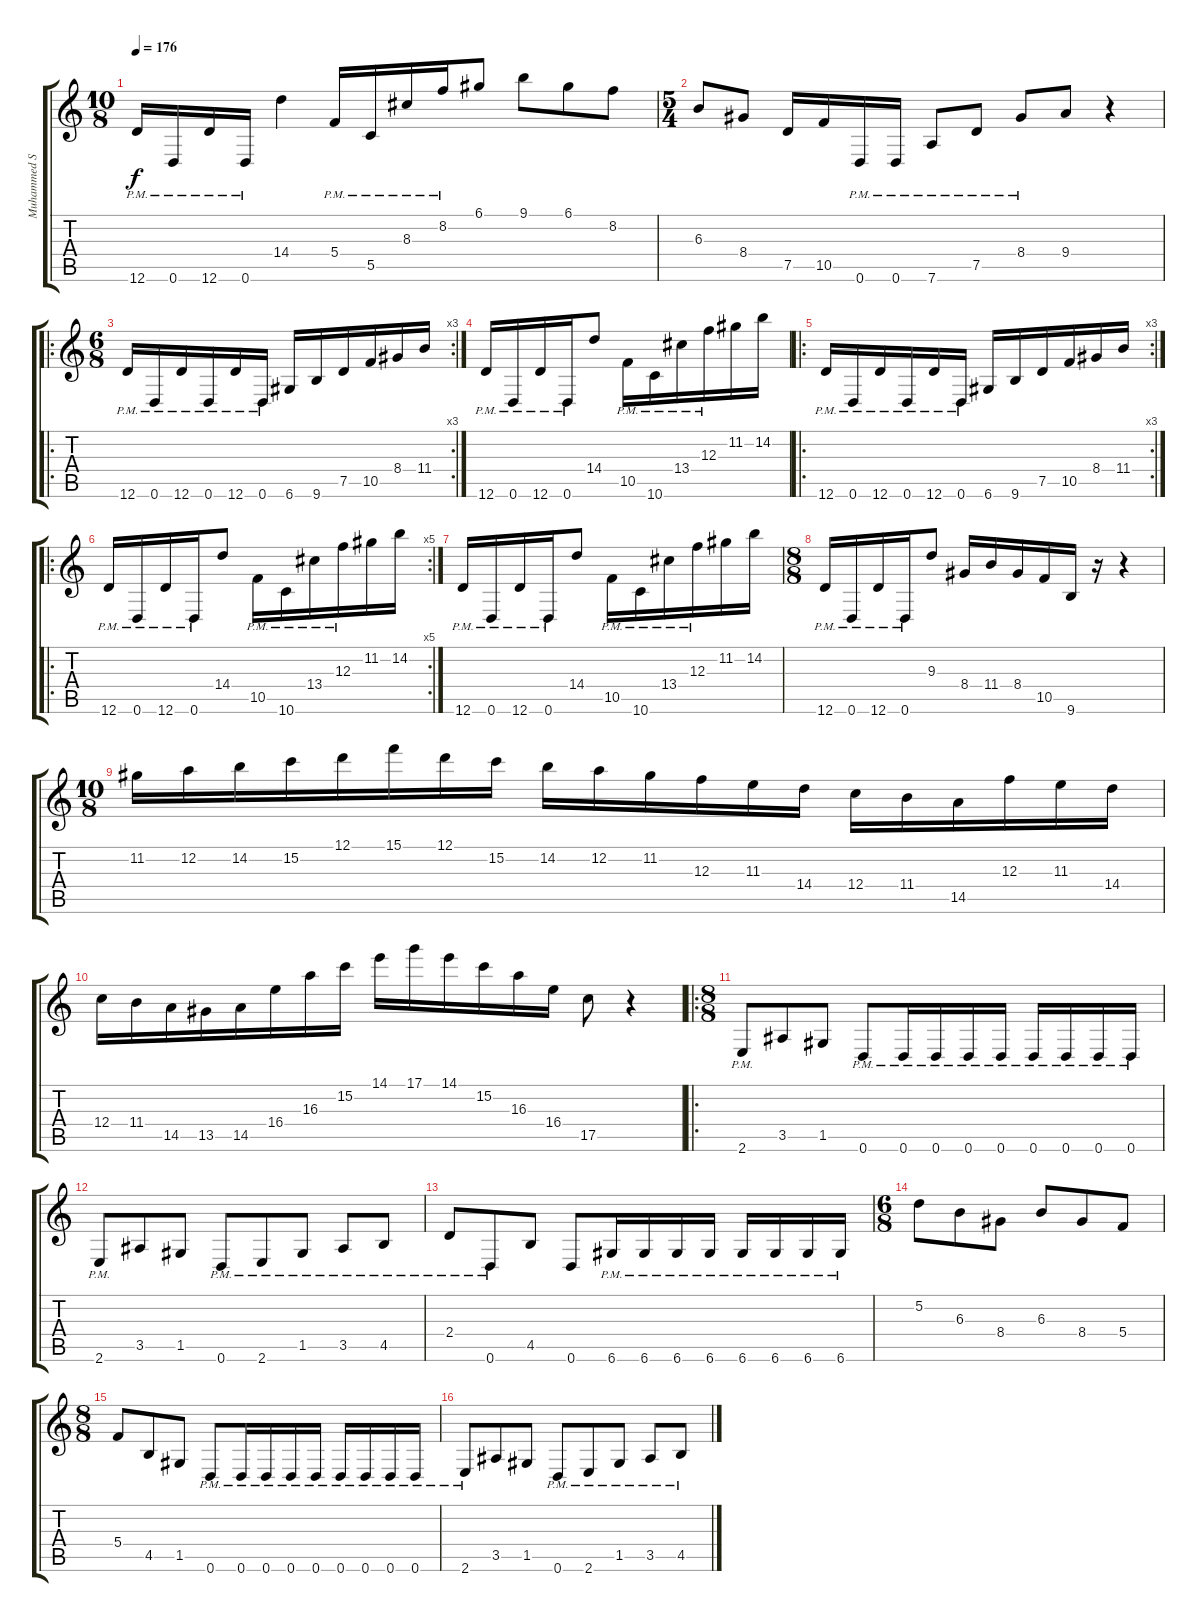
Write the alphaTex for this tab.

\track ("Muhammed Suicmez" "Muhammed S") {instrument distortionguitar}
\staff {score tabs}
\tuning (D4 A3 F3 C3 G2 D2) {hide}
\ts (10 8)
\tempo 176
\clef g2
\ks c
12.6{pm}.16{dy f instrument distortionguitar} 0.6{pm}.16 12.6{pm}.16 0.6{pm}.16 14.4.4 5.4{pm}.16 5.5{pm}.16 8.3{pm}.16 8.2{pm}.16 6.1.8 9.1.8 6.1.8 8.2.8 |
\ts (5 4)
6.3.8 8.4.8 7.5.16 10.5.16 0.6{pm}.16 0.6{pm}.16 7.6{pm}.8 7.5{pm}.8 8.4{pm}.8 9.4.8 r.4 |
\ro
\rc 3
\ts (6 8)
12.6{pm}.16 0.6{pm}.16 12.6{pm}.16 0.6{pm}.16 12.6{pm}.16 0.6{pm}.16 6.6.16 9.6.16 7.5.16 10.5.16 8.4.16 11.4.16 |
12.6{pm}.16 0.6{pm}.16 12.6{pm}.16 0.6{pm}.16 14.4.8 10.5{pm}.16 10.6{pm}.16 13.4{pm}.16 12.3{pm}.16 11.2.16 14.2.16 |
\ro
\rc 3
12.6{pm}.16 0.6{pm}.16 12.6{pm}.16 0.6{pm}.16 12.6{pm}.16 0.6{pm}.16 6.6.16 9.6.16 7.5.16 10.5.16 8.4.16 11.4.16 |
\ro
\rc 5
12.6{pm}.16 0.6{pm}.16 12.6{pm}.16 0.6{pm}.16 14.4.8 10.5{pm}.16 10.6{pm}.16 13.4{pm}.16 12.3{pm}.16 11.2.16 14.2.16 |
12.6{pm}.16 0.6{pm}.16 12.6{pm}.16 0.6{pm}.16 14.4.8 10.5{pm}.16 10.6{pm}.16 13.4{pm}.16 12.3{pm}.16 11.2.16 14.2.16 |
\ts (8 8)
12.6{pm}.16 0.6{pm}.16 12.6{pm}.16 0.6{pm}.16 9.3.8 8.4.16 11.4.16 8.4.16 10.5.16 9.6.16 r.16 r.4 |
\ts (10 8)
11.2.16 12.2.16 14.2.16 15.2.16 12.1.16 15.1.16 12.1.16 15.2.16 14.2.16 12.2.16 11.2.16 12.3.16 11.3.16 14.4.16 12.4.16 11.4.16 14.5.16 12.3.16 11.3.16 14.4.16 |
12.4.16 11.4.16 14.5.16 13.5.16 14.5.16 16.4.16 16.3.16 15.2.16 14.1.16 17.1.16 14.1.16 15.2.16 16.3.16 16.4.16 17.5.8 r.4 |
\ro
\ts (8 8)
2.6{pm}.8 3.5.8 1.5.8 0.6{pm}.8 0.6{pm}.16 0.6{pm}.16 0.6{pm}.16 0.6{pm}.16 0.6{pm}.16 0.6{pm}.16 0.6{pm}.16 0.6{pm}.16 |
2.6{pm}.8 3.5.8 1.5.8 0.6{pm}.8 2.6{pm}.8 1.5{pm}.8 3.5{pm}.8 4.5{pm}.8 |
2.4{pm}.8 0.6{pm}.8 4.5.8 0.6.8 6.6{pm}.16 6.6{pm}.16 6.6{pm}.16 6.6{pm}.16 6.6{pm}.16 6.6{pm}.16 6.6{pm}.16 6.6{pm}.16 |
\ts (6 8)
5.2.8 6.3.8 8.4.8 6.3.8 8.4.8 5.4.8 |
\ts (8 8)
5.4.8 4.5.8 1.5.8 0.6{pm}.8 0.6{pm}.16 0.6{pm}.16 0.6{pm}.16 0.6{pm}.16 0.6{pm}.16 0.6{pm}.16 0.6{pm}.16 0.6{pm}.16 |
2.6{pm}.8 3.5.8 1.5.8 0.6{pm}.8 2.6{pm}.8 1.5{pm}.8 3.5{pm}.8 4.5{pm}.8
